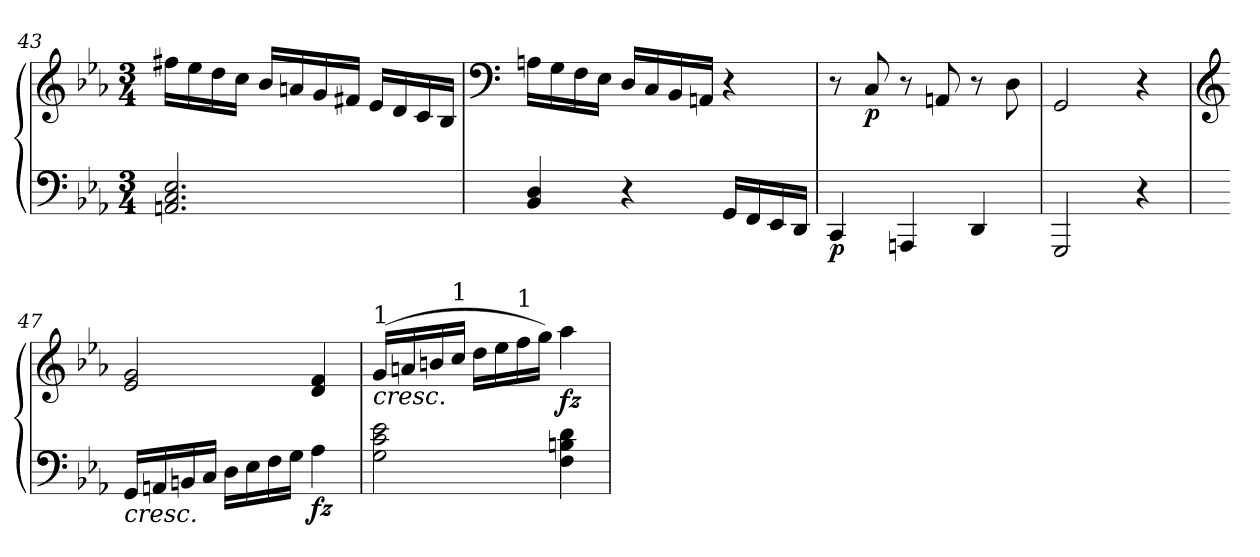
**kern	**kern	**dynam
*part1	*part1	*part1
*staff2	*staff1	*staff1/2
!!LO:LB:g=z
*clefF4	*clefG2	*
*k[b-e-a-]	*k[b-e-a-]	*
*E-:	*E-:	*
*M3/4	*M3/4	*
=43	=43	=43
2.AAn/ 2.C/ 2.E-/	16ff#X\LL	.
.	16ee-\	.
.	16dd\	.
.	16cc\JJ	.
.	16b-/LL	.
.	16an/	.
.	16g/	.
.	16f#X/JJ	.
.	16e-/LL	.
.	16d/	.
.	16c/	.
.	16B-/JJ	.
!!LO:PB:g=z
=44	=44	=44
*	*clefF4	*
4BB-/ 4D/	16An\LL	.
.	16G\	.
.	16F\	.
.	16E-\JJ	.
4r	16D/LL	.
.	16C/	.
.	16BB-/	.
.	16AAn/JJ	.
16GG/LL	4r	.
16FF/	.	.
16EE-/	.	.
16DD/JJ	.	.
=45	=45	=45
!	!	!LO:DY:b=2
4CC/	8r	p
!	!	!LO:DY:b
.	8C/	p
4AAAn/	8r	.
.	8AAn/	.
4DD/	8r	.
.	8D\	.
=46	=46	=46
2GGG/	2GG/	.
4r	4r	.
=47	=47	=47
*	*clefG2	*
!LO:TX:b:i:t=cresc.	!	!
16GG/LL	2e-/ 2g/	.
16AAn/	.	.
16BBn/	.	.
16C/JJ	.	.
16D\LL	.	.
16E-\	.	.
16F\	.	.
16G\JJ	.	.
!	!	!LO:DY:b=2
4A-i\	4d/ 4f/	fz
!!LO:LB:g=z
=48	=48	=48
!	!LO:TX:a:t=1	!
!	!LO:TX:b:i:t=cresc.	!
2G\ 2c\ 2e-\	(>16g/LL	.
.	16an/	.
.	16bn/	.
!	!LO:TX:a:t=1	!
.	16cc/JJ	.
.	16dd\LL	.
.	16ee-\	.
!	!LO:TX:a:t=1	!
.	16ff\	.
.	16gg\JJ)	.
!	!	!LO:DY:b
4F\ 4Bn\ 4d\	4aa-i\	fz
=	=	=
*-	*-	*-
